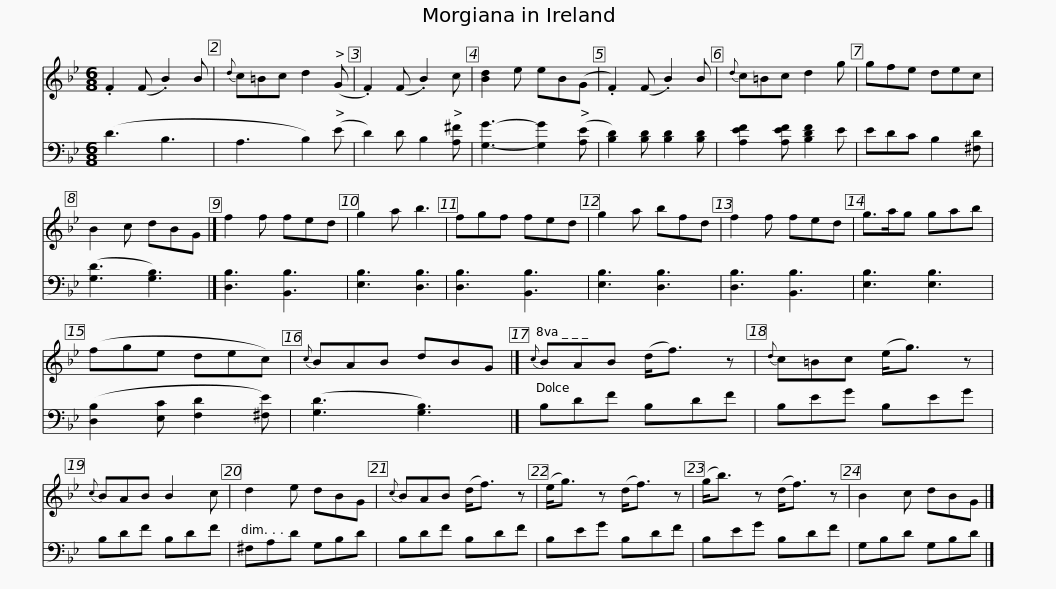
X:1
%%score 1 2
L:1/8
M:6/8
I:linebreak $
K:Bb
V:1 treble
V:2 bass
V:1
 .F2 (F .B2) B |{d} c=Bc d2 (G | .F2) (F .B2) c | [Bd]2 e eB(G | .F2) (F .B2) B | %5
{d} c=Bc d2 g | gfe dec |$ B2 c dBG |] f2 f fed | g2 a b3 | %10
 fgf fed | g2 a bfd | f2 f fed | g>ag gab | (fge dec) |$ %15
{c} BAB dBG |]{c} BAB (d<f) z |{d} c=Bc (e<g) z |{c} BAB B2 c | d2 e dBG |$ %20
{c} BAB (d<f) z | (e<g) z (d<f) z | (g<b) z (d<f) z | B2 c dBG |] %24
V:2
 (D3 B,3 | A,3 B,2) (E | D2) D B,2 [A,^F] | [G,G]3- [G,G]2 ([A,E] | [B,D]2) [B,D] [B,D]2 [B,D] | %5
 [A,EF]2 [A,EF] [B,DF]2 E | EDC B,2 [^F,D] |$ ([G,D]3 [G,B,]3) |] [D,B,]3 [B,,B,]3 | [E,B,]3 [D,B,]3 | %10
 [D,B,]3 [B,,B,]3 | [E,B,]3 [D,B,]3 | [D,B,]3 [B,,B,]3 | [E,B,]3 [E,B,]3 | ([D,B,]2 [E,C] [F,D]2 [^F,E]) |$ %15
 ([G,D]3 [G,B,]3) |] B,DF B,DF | B,EG B,EG | B,DF B,DF | ^F,A,D G,B,D |$ %20
 B,DF B,DF | B,EG B,DF | B,EG B,DF | G,B,D G,B,D |] %24
